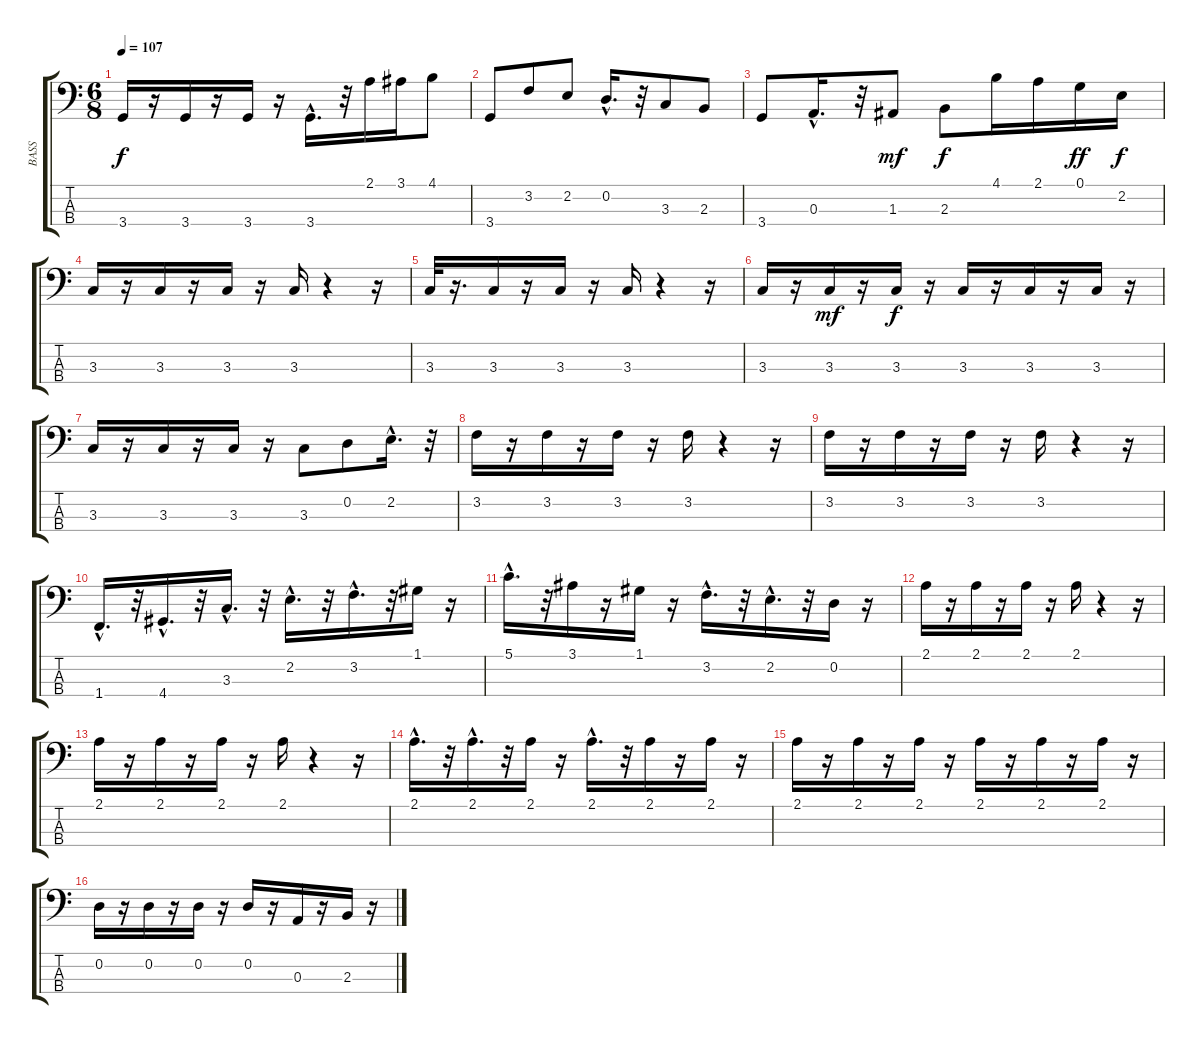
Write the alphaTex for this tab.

\track ("BASS" "BASS") {instrument fretlessbass}
\staff {score tabs}
\tuning (G2 D2 A1 E1) {hide}
\ts (6 8)
\tempo 107
\clef f4
\ks c
3.4.16{dy f} r.16 3.4.16 r.16 3.4.16 r.16 3.4{hac}.16{d} r.32 2.1.16 3.1.16 4.1.8 |
3.4.8 3.2.8 2.2.8 0.2{hac}.16{d} r.32 3.3.8 2.3.8 |
3.4.8 0.3{hac}.16{d} r.32 1.3.8{dy mf} 2.3.8{dy f} 4.1.16 2.1.16 0.1.16{dy ff} 2.2.16{dy f} |
3.3.16 r.16 3.3.16 r.16 3.3.16 r.16 3.3.16 r.4 r.16 |
3.3.32 r.16{d} 3.3.16 r.16 3.3.16 r.16 3.3.16 r.4 r.16 |
3.3.16 r.16 3.3.16{dy mf} r.16 3.3.16{dy f} r.16 3.3.16 r.16 3.3.16 r.16 3.3.16 r.16 |
3.3.16 r.16 3.3.16 r.16 3.3.16 r.16 3.3.8 0.2.8 2.2{hac}.16{d} r.32 |
3.2.16 r.16 3.2.16 r.16 3.2.16 r.16 3.2.16 r.4 r.16 |
3.2.16 r.16 3.2.16 r.16 3.2.16 r.16 3.2.16 r.4 r.16 |
1.4{hac}.16{d} r.32 4.4{hac}.16{d} r.32 3.3{hac}.16{d} r.32 2.2{hac}.16{d} r.32 3.2{hac}.16{d} r.32 1.1.16 r.16 |
5.1{hac}.16{d} r.32 3.1.16 r.16 1.1.16 r.16 3.2{hac}.16{d} r.32 2.2{hac}.16{d} r.32 0.2.16 r.16 |
2.1.16 r.16 2.1.16 r.16 2.1.16 r.16 2.1.16 r.4 r.16 |
2.1.16 r.16 2.1.16 r.16 2.1.16 r.16 2.1.16 r.4 r.16 |
2.1{hac}.16{d} r.32 2.1{hac}.16{d} r.32 2.1.16 r.16 2.1{hac}.16{d} r.32 2.1.16 r.16 2.1.16 r.16 |
2.1.16 r.16 2.1.16 r.16 2.1.16 r.16 2.1.16 r.16 2.1.16 r.16 2.1.16 r.16 |
0.2.16 r.16 0.2.16 r.16 0.2.16 r.16 0.2.16 r.16 0.3.16 r.16 2.3.16 r.16
